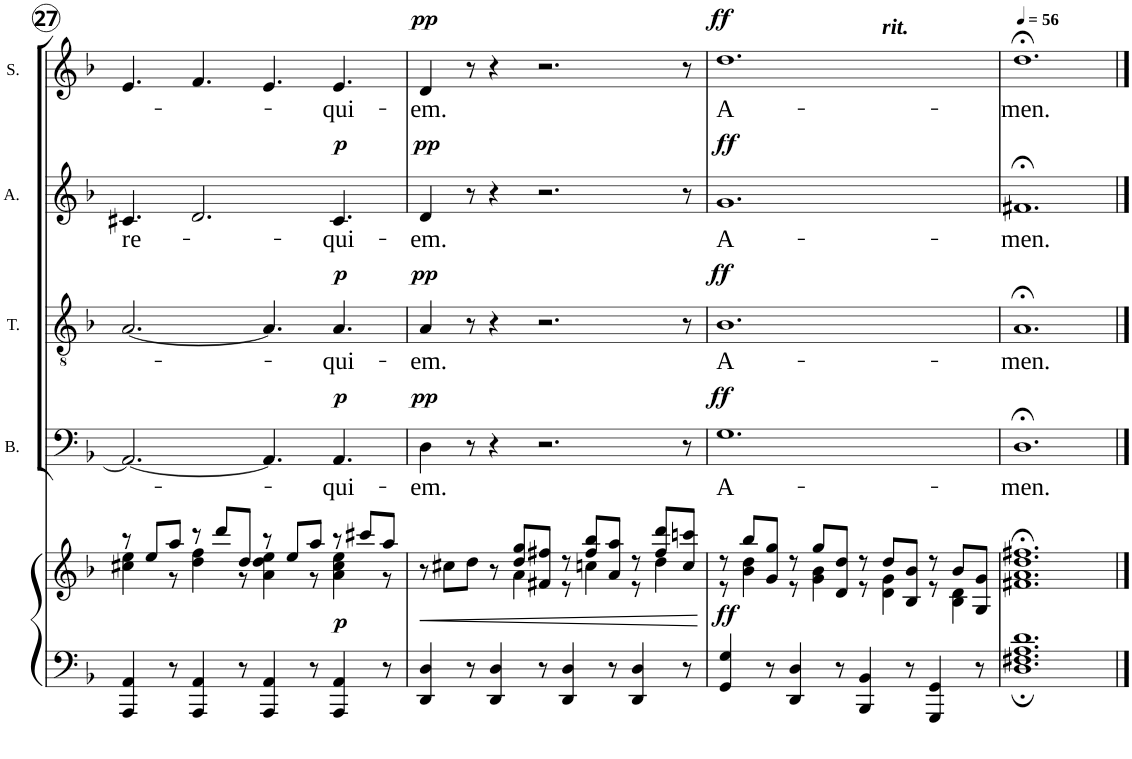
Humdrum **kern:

**kern	**kern	**dynam	**kern	**text	**dynam	**kern	**text	**dynam	**kern	**text	**dynam	**kern	**text	**dynam
*part5	*part5	*part5	*part4	*part4	*part4	*part3	*part3	*part3	*part2	*part2	*part2	*part1	*part1	*part1
*staff6	*staff5	*staff5/6	*staff4	*staff4	*staff4	*staff3	*staff3	*staff3	*staff2	*staff2	*staff2	*staff1	*staff1	*staff1
*I"Piano	*	*	*I"Bass	*	*	*I"Tenor	*	*	*I"Alto	*	*	*I"Soprano	*	*
*I'Pno	*	*	*I'B.	*	*	*I'T.	*	*	*I'A.	*	*	*I'S.	*	*
!!LO:PB:g=z
*clefF4	*clefG2	*	*clefF4	*	*	*clefGv2	*	*	*clefG2	*	*	*clefG2	*	*
*k[b-]	*k[b-]	*	*k[b-]	*	*	*k[b-]	*	*	*k[b-]	*	*	*k[b-]	*	*
*M12/8	*M12/8	*	*M12/8	*	*	*M12/8	*	*	*M12/8	*	*	*M12/8	*	*
=27	=27	=27	=27	=27	=27	=27	=27	=27	=27	=27	=27	=27	=27	=27
*	*^	*	*	*	*	*	*	*	*	*	*	*	*	*
!	!	!	!	!	!	!	!	!	!	!	!LO:LY:b	!	!	!	!
4AAA/ 4AA/	8r	4cc#X\ 4ee\	.	2.AA/_	.	.	[2.A/	.	.	4.c#X/	re-	.	4.e/	.	.
.	8ee/L	.	.	.	.	.	.	.	.	.	.	.	.	.	.
8r	8aa/J	8r	.	.	.	.	.	.	.	.	.	.	.	.	.
4AAA/ 4AA/	8r	4dd\ 4ff\	.	.	.	.	.	.	.	2.d/	.	.	4.f/	.	.
.	8ddd/L	.	.	.	.	.	.	.	.	.	.	.	.	.	.
8r	8dd/J	8r	.	.	.	.	.	.	.	.	.	.	.	.	.
4AAA/ 4AA/	8r	4a\ 4dd\ 4ee\	.	4.AA/]	.	.	4.A/]	.	.	.	.	.	4.e/	.	.
.	8ee/L	.	.	.	.	.	.	.	.	.	.	.	.	.	.
8r	8aa/J	8r	.	.	.	.	.	.	.	.	.	.	.	.	.
!	!	!	!LO:DY:b	!	!LO:LY:b	!LO:DY:a	!	!LO:LY:b	!LO:DY:a	!	!LO:LY:b	!LO:DY:a	!	!LO:LY:b	!
4AAA/ 4AA/	8r	4a\ 4cc#\ 4ee\	p	4.AA/	-qui-	p	4.A/	-qui-	p	4.c#/	-qui-	p	4.e/	-qui-	.
.	8ccc#X/L	.	.	.	.	.	.	.	.	.	.	.	.	.	.
8r	8aa/J	8r	.	.	.	.	.	.	.	.	.	.	.	.	.
=28	=28	=28	=28	=28	=28	=28	=28	=28	=28	=28	=28	=28	=28	=28	=28
!	!	!	!	!	!LO:LY:b	!LO:DY:a	!	!LO:LY:b	!LO:DY:a	!	!LO:LY:b	!LO:DY:a	!	!LO:LY:b	!LO:DY:a
4DD/ 4D/	8r	2ryy	.	4D\	-em.	pp	4A/	-em.	pp	4d/	-em.	pp	4d/	-em.	pp
.	8cc#X\L	.	.	.	.	.	.	.	.	.	.	.	.	.	.
8r	8dd\J	.	.	8r	.	.	8r	.	.	8r	.	.	8r	.	.
4DD/ 4D/	8r	.	.	4r	.	.	4r	.	.	4r	.	.	4r	.	.
.	8dd/ 8gg/L	4a\	.	.	.	.	.	.	.	.	.	.	.	.	.
8r	8f#X/ 8ff#X/J	.	.	2.r	.	.	2.r	.	.	2.r	.	.	2.r	.	.
4DD/ 4D/	8r	8r	.	.	.	.	.	.	.	.	.	.	.	.	.
.	8ff#/ 8bb-/L	4ccn\	.	.	.	.	.	.	.	.	.	.	.	.	.
8r	8a/ 8aa/J	.	.	.	.	.	.	.	.	.	.	.	.	.	.
4DD/ 4D/	8r	8r	.	.	.	.	.	.	.	.	.	.	.	.	.
.	8ff#/ 8ddd/L	4dd\	.	.	.	.	.	.	.	.	.	.	.	.	.
8r	8cc/ 8cccn/J	.	.	8r	.	.	8r	.	.	8r	.	.	8r	.	.
=29	=29	=29	=29	=29	=29	=29	=29	=29	=29	=29	=29	=29	=29	=29	=29
!	!	!	!LO:DY:b	!	!LO:LY:b	!LO:DY:a	!	!LO:LY:b	!LO:DY:a	!	!LO:LY:b	!LO:DY:a	!	!LO:LY:b	!LO:DY:a
*	*	*	*	*	*	*	*	*	*	*	*	*	*^	*	*
4GG/ 4G/	8r	8r	ff	1.G	A-	ff	1.B-	A-	ff	1.g	A-	ff	1.dd	2..ryy	A-	ff
.	8bb-/L	4b-\ 4dd\	.	.	.	.	.	.	.	.	.	.	.	.	.	.
8r	8g/ 8gg/J	.	.	.	.	.	.	.	.	.	.	.	.	.	.	.
4DD/ 4D/	8r	8r	.	.	.	.	.	.	.	.	.	.	.	.	.	.
.	8gg/L	4g\ 4b-\	.	.	.	.	.	.	.	.	.	.	.	.	.	.
8r	8d/ 8dd/J	.	.	.	.	.	.	.	.	.	.	.	.	.	.	.
4BBB-/ 4BB-/	8r	8r	.	.	.	.	.	.	.	.	.	.	.	.	.	.
!	!	!	!	!	!	!	!	!	!	!	!	!	!	!LO:TX:a:Bi:t=rit.	!	!
.	8dd/L	4d\ 4g\	.	.	.	.	.	.	.	.	.	.	.	2ryy	.	.
8r	8B-/ 8b-/J	.	.	.	.	.	.	.	.	.	.	.	.	.	.	.
4GGG/ 4GG/	8r	8r	.	.	.	.	.	.	.	.	.	.	.	.	.	.
.	8b-/L	4B-\ 4d\	.	.	.	.	.	.	.	.	.	.	.	.	.	.
8r	8G/ 8g/J	.	.	.	.	.	.	.	.	.	.	.	.	8ryy	.	.
*	*v	*v	*	*	*	*	*	*	*	*	*	*	*v	*v	*	*
=30	=30	=30	=30	=30	=30	=30	=30	=30	=30	=30	=30	=30	=30	=30
*	*	*	*	*	*	*	*	*	*	*	*	*MM56	*	*
*	*	*	*	*	*	*	*	*	*	*	*	*^	*	*
!	!	!	!	!LO:LY:b	!	!	!LO:LY:b	!	!	!LO:LY:b	!	!	!	!LO:LY:b	!
*	*	*	*	*	*	*	*	*	*	*	*	*v	*v	*	*
1.D; 1.F#X; 1.A; 1.d;	1.f#X;< 1.a;< 1.dd;< 1.ff#X;<	.	1.D;<	-men.	.	1.A;<	-men.	.	1.f#X;<	-men.	.	1.dd;<	-men.	.
==	==	==	==	==	==	==	==	==	==	==	==	==	==	==
*-	*-	*-	*-	*-	*-	*-	*-	*-	*-	*-	*-	*-	*-	*-
